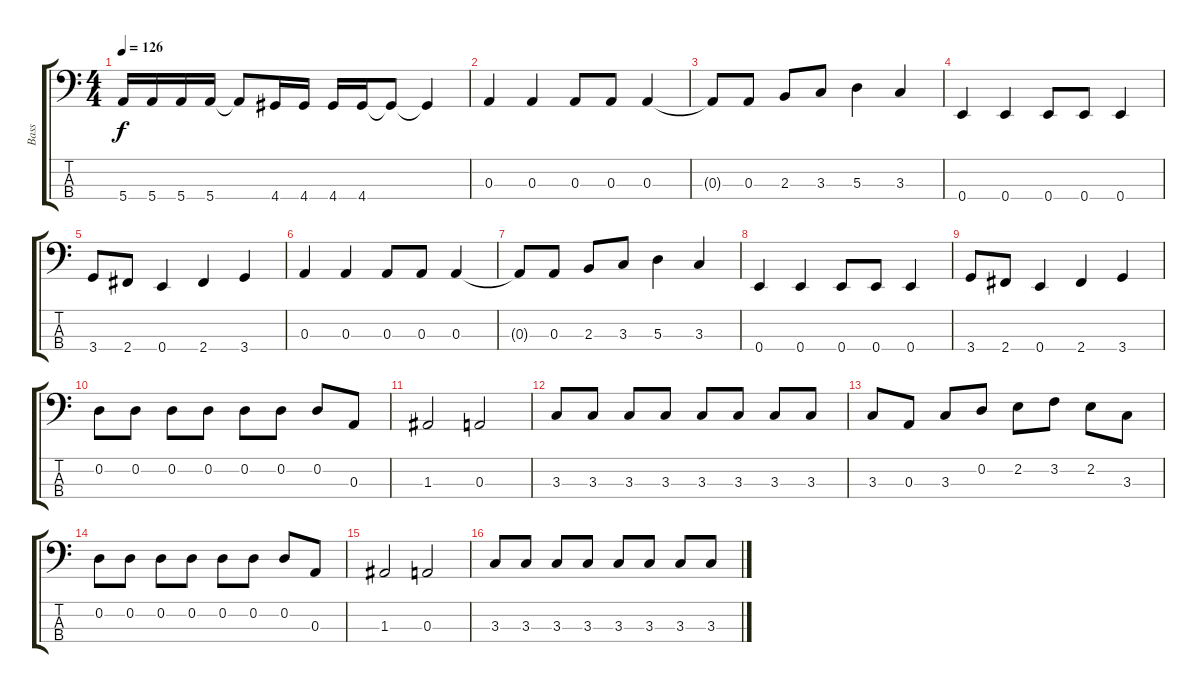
\track ("Bass" "Bass") {instrument electricbasspick}
\staff {score tabs}
\tuning (G2 D2 A1 E1) {hide}
\ts (4 4)
\tempo 126
\clef f4
\ks c
5.4.16{dy f} 5.4.16 5.4.16 5.4.16 5.4{t}.8 4.4.16 4.4.16 4.4.16 4.4.16 4.4{t}.8 4.4{t}.4 |
0.3.4 0.3.4 0.3.8 0.3.8 0.3.4 |
0.3{t}.8 0.3.8 2.3.8 3.3.8 5.3.4 3.3.4 |
0.4.4 0.4.4 0.4.8 0.4.8 0.4.4 |
3.4.8 2.4.8 0.4.4 2.4.4 3.4.4 |
0.3.4 0.3.4 0.3.8 0.3.8 0.3.4 |
0.3{t}.8 0.3.8 2.3.8 3.3.8 5.3.4 3.3.4 |
0.4.4 0.4.4 0.4.8 0.4.8 0.4.4 |
3.4.8 2.4.8 0.4.4 2.4.4 3.4.4 |
0.2.8 0.2.8 0.2.8 0.2.8 0.2.8 0.2.8 0.2.8 0.3.8 |
1.3.2 0.3.2 |
3.3.8 3.3.8 3.3.8 3.3.8 3.3.8 3.3.8 3.3.8 3.3.8 |
3.3.8 0.3.8 3.3.8 0.2.8 2.2.8 3.2.8 2.2.8 3.3.8 |
0.2.8 0.2.8 0.2.8 0.2.8 0.2.8 0.2.8 0.2.8 0.3.8 |
1.3.2 0.3.2 |
3.3.8 3.3.8 3.3.8 3.3.8 3.3.8 3.3.8 3.3.8 3.3.8
